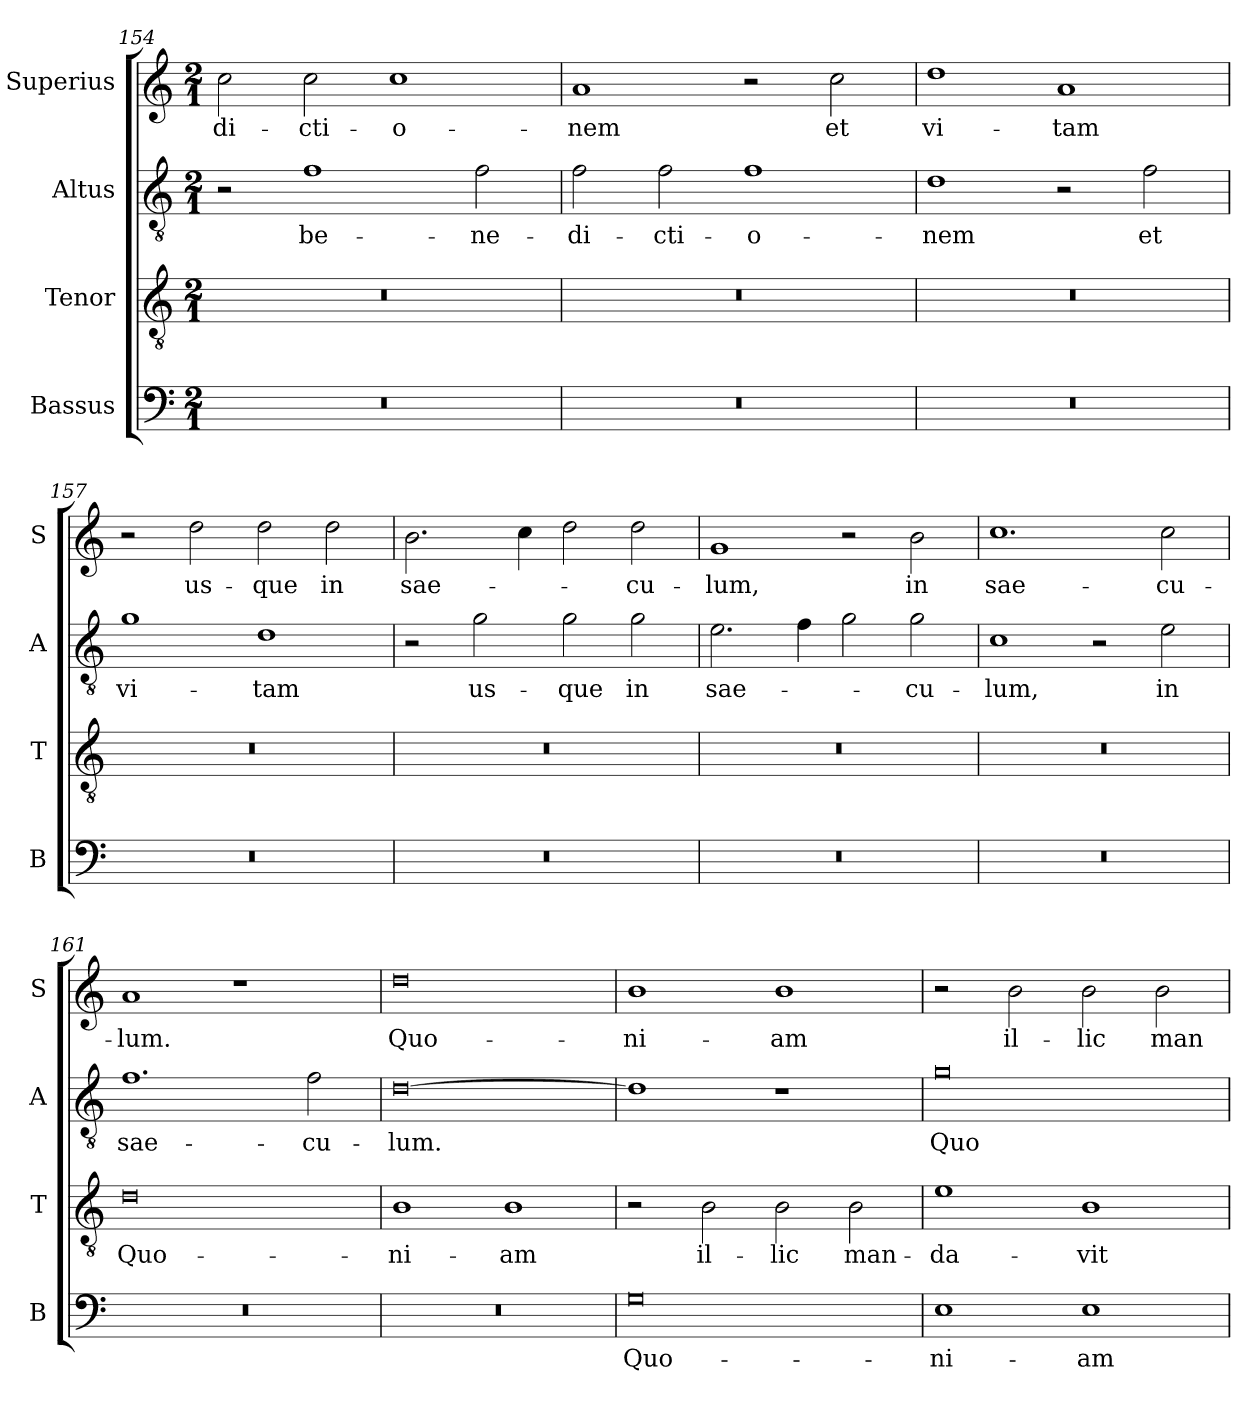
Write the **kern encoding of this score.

**kern	**text	**kern	**text	**kern	**text	**kern	**text
*part4	*part4	*part3	*part3	*part2	*part2	*part1	*part1
*staff4	*staff4	*staff3	*staff3	*staff2	*staff2	*staff1	*staff1
*I"Bassus	*	*I"Tenor	*	*I"Altus	*	*I"Superius	*
*I'B	*	*I'T	*	*I'A	*	*I'S	*
*clefF4	*	*clefGv2	*	*clefGv2	*	*clefG2	*
*k[]	*	*k[]	*	*k[]	*	*k[]	*
*M2/1	*	*M2/1	*	*M2/1	*	*M2/1	*
=154	=154	=154	=154	=154	=154	=154	=154
0r	.	0r	.	2r	.	2cc	-di-
.	.	.	.	1f	be-	2cc	-cti-
.	.	.	.	.	.	1cc	-o-
.	.	.	.	2f	-ne-	.	.
=155	=155	=155	=155	=155	=155	=155	=155
0r	.	0r	.	2f	-di-	1a	-nem
.	.	.	.	2f	-cti-	.	.
.	.	.	.	1f	-o-	2r	.
.	.	.	.	.	.	2cc	et
=156	=156	=156	=156	=156	=156	=156	=156
0r	.	0r	.	1d	-nem	1dd	vi-
.	.	.	.	2r	.	1a	-tam
.	.	.	.	2f	et	.	.
=157	=157	=157	=157	=157	=157	=157	=157
0r	.	0r	.	1g	vi-	2r	.
.	.	.	.	.	.	2dd	us-
.	.	.	.	1d	-tam	2dd	-que
.	.	.	.	.	.	2dd	in
=158	=158	=158	=158	=158	=158	=158	=158
0r	.	0r	.	2r	.	2.b	sae-
.	.	.	.	2g	us-	.	.
.	.	.	.	.	.	4cc	.
.	.	.	.	2g	-que	2dd	.
.	.	.	.	2g	in	2dd	-cu-
=159	=159	=159	=159	=159	=159	=159	=159
0r	.	0r	.	2.e	sae-	1g	-lum,
.	.	.	.	4f	.	.	.
.	.	.	.	2g	.	2r	.
.	.	.	.	2g	-cu-	2b	in
=160	=160	=160	=160	=160	=160	=160	=160
0r	.	0r	.	1c	-lum,	1.cc	sae-
.	.	.	.	2r	.	.	.
.	.	.	.	2e	in	2cc	-cu-
=161	=161	=161	=161	=161	=161	=161	=161
0r	.	0d	Quo-	1.f	sae-	1a	-lum.
.	.	.	.	.	.	1r	.
.	.	.	.	2f	-cu-	.	.
=162	=162	=162	=162	=162	=162	=162	=162
0r	.	1B	-ni-	[0d	-lum.	0dd	Quo-
.	.	1B	-am	.	.	.	.
=163	=163	=163	=163	=163	=163	=163	=163
0G	Quo-	2r	.	1d]	.	1b	-ni-
.	.	2B	il-	.	.	.	.
.	.	2B	-lic	1r	.	1b	-am
.	.	2B	man-	.	.	.	.
=164	=164	=164	=164	=164	=164	=164	=164
1E	-ni-	1e	-da-	0g	Quo-	2r	.
.	.	.	.	.	.	2b	il-
1E	-am	1B	-vit	.	.	2b	-lic
.	.	.	.	.	.	2b	man-
=	=	=	=	=	=	=	=
*-	*-	*-	*-	*-	*-	*-	*-
